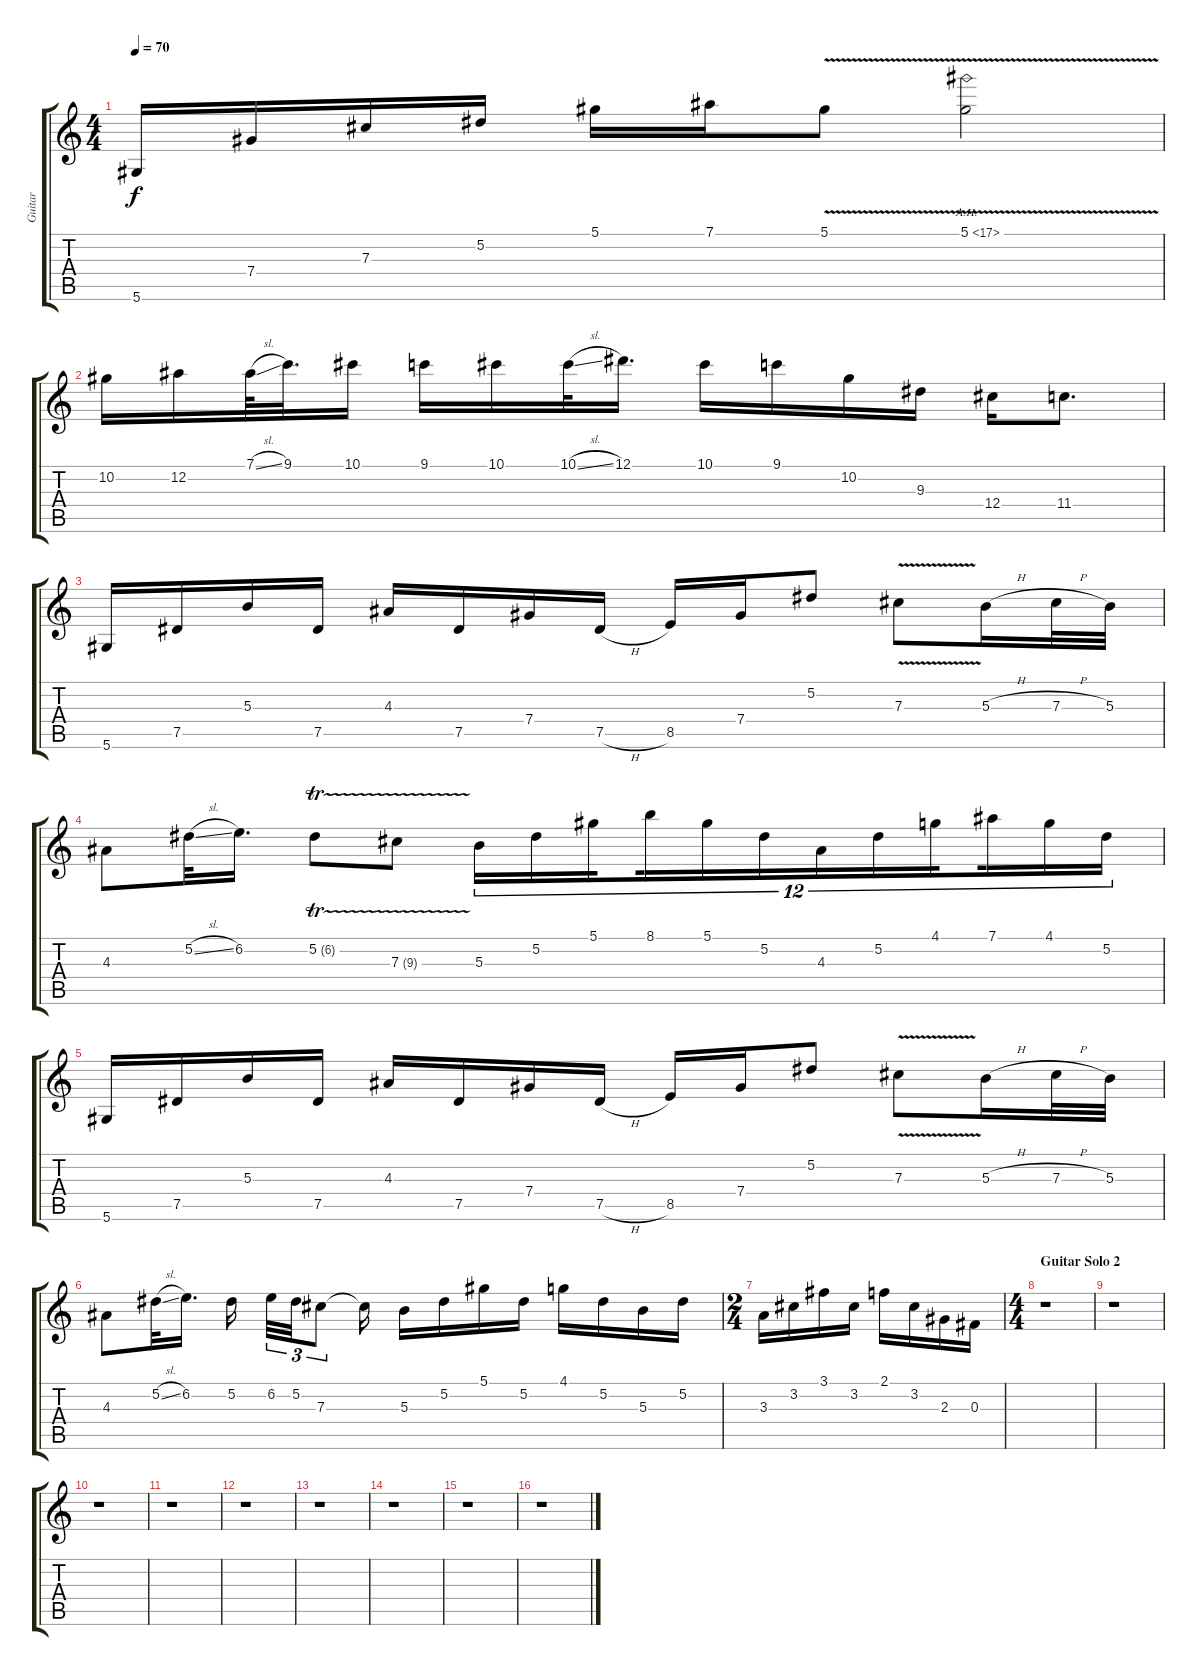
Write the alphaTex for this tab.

\track ("Guitar" "Guitar") {instrument distortionguitar}
\staff {score tabs}
\tuning (Eb4 Bb3 Gb3 Db3 Ab2 Eb2) {hide}
\ts (4 4)
\tempo 70
\clef g2
\ks c
5.6.16{dy f} 7.4.16 7.3.16 5.2.16 5.1.16 7.1.16 5.1{v}.8 5.1{ah 12 v}.2 |
10.2.16 12.2.16 7.1{sl}.64 9.1.32{d} 10.1.16 9.1.16 10.1.16 10.1{sl}.32 12.1.16{d} 10.1.16 9.1.16 10.2.16 9.3.16 12.4.16 11.4.8{d} |
5.6.16 7.5.16 5.3.16 7.5.16 4.3.16 7.5.16 7.4.16 7.5{h}.16 8.5.16 7.4.16 5.2.8 7.3{v}.8 5.3{h}.16 7.3{h}.32 5.3.32 |
4.3.8 5.2{sl}.32 6.2.16{d} 5.2{tr (6 64)}.8 7.3{tr (9 64)}.8 5.3.16{tu (12 8)} 5.2.16{tu (12 8)} 5.1.16{tu (12 8) beam splitsecondary} 8.1.16{tu (12 8)} 5.1.16{tu (12 8)} 5.2.16{tu (12 8)} 4.3.16{tu (12 8)} 5.2.16{tu (12 8)} 4.1.16{tu (12 8) beam splitsecondary} 7.1.16{tu (12 8)} 4.1.16{tu (12 8)} 5.2.16{tu (12 8)} |
5.6.16 7.5.16 5.3.16 7.5.16 4.3.16 7.5.16 7.4.16 7.5{h}.16 8.5.16 7.4.16 5.2.8 7.3{v}.8 5.3{h}.16 7.3{h}.32 5.3.32 |
4.3.8 5.2{sl}.32 6.2.16{d} 5.2.16{beam splitsecondary} 6.2.32{tu (3 2)} 5.2.32{tu (3 2)} 7.3.8{tu (3 2)} 7.3{t}.16 5.3.16 5.2.16 5.1.16 5.2.16 4.1.16 5.2.16 5.3.16 5.2.16 |
\ts (2 4)
3.3.16 3.2.16 3.1.16 3.2.16 2.1.16 3.2.16 2.3.16 0.3.16 |
\ts (4 4)
\section ("" "Guitar Solo 2")
r.1 |
r.1 |
r.1 |
r.1 |
r.1 |
r.1 |
r.1 |
r.1 |
r.1
